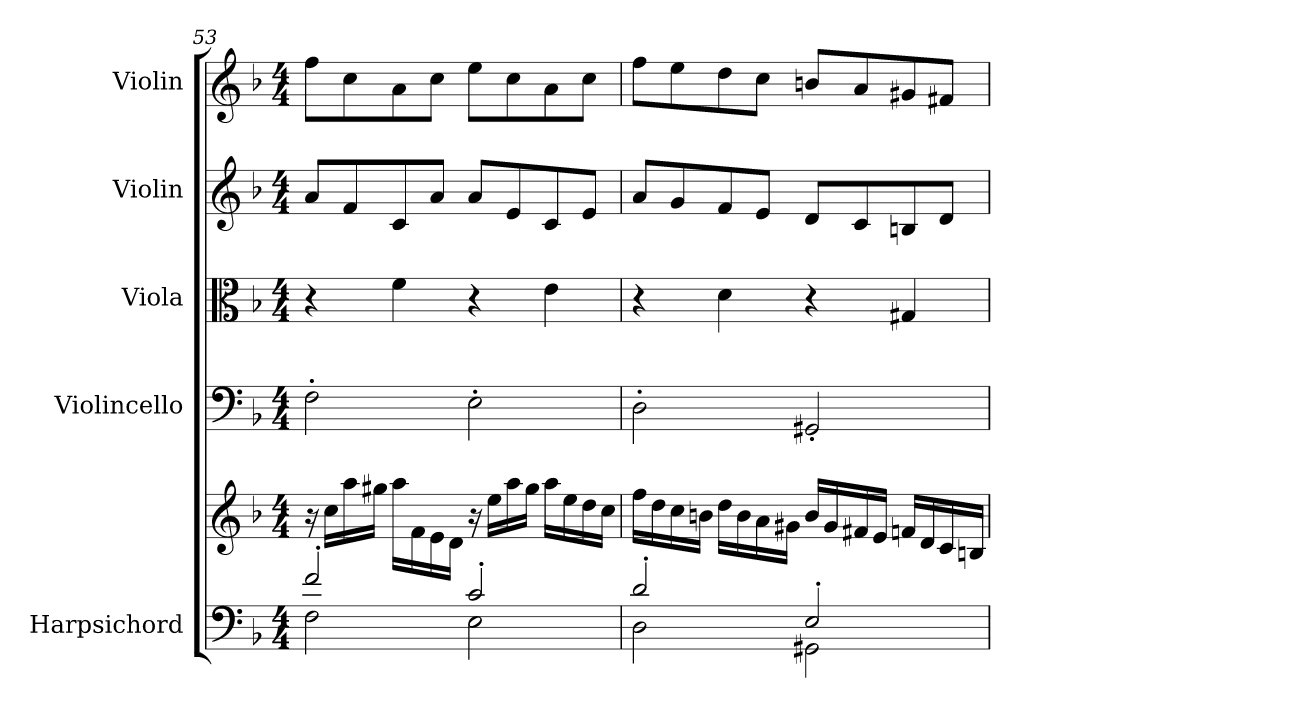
**kern	**kern	**kern	**kern	**kern	**kern
*part5	*part5	*part4	*part3	*part2	*part1
*staff6	*staff5	*staff4	*staff3	*staff2	*staff1
*I"Harpsichord	*	*I"Violincello	*I"Viola	*I"Violin	*I"Violin
*I'Hpschd	*	*I'Vc	*I'Vla	*I'Vln	*I'Vln
!!LO:PB:g=z
*clefF4	*clefG2	*clefF4	*clefC3	*clefG2	*clefG2
*k[b-]	*k[b-]	*k[b-]	*k[b-]	*k[b-]	*k[b-]
*M4/4	*M4/4	*M4/4	*M4/4	*M4/4	*M4/4
=53	=53	=53	=53	=53	=53
*^	*	*	*	*	*
2f'/	2F\	16r	2F'\	4r	8a/L	8ff\L
.	.	16cc\LL	.	.	.	.
.	.	16aa\	.	.	8f/	8cc\
.	.	16gg#X\JJ	.	.	.	.
.	.	16aa\LL	.	4f\	8c/	8a\
.	.	16f\	.	.	.	.
.	.	16e\	.	.	8a/J	8cc\J
.	.	16d\JJ	.	.	.	.
2c'/	2E\	16r	2E'\	4r	8a/L	8ee\L
.	.	16ee\LL	.	.	.	.
.	.	16aa\	.	.	8e/	8cc\
.	.	16gg#\JJ	.	.	.	.
.	.	16aa\LL	.	4e\	8c/	8a\
.	.	16ee\	.	.	.	.
.	.	16dd\	.	.	8e/J	8cc\J
.	.	16cc\JJ	.	.	.	.
=54	=54	=54	=54	=54	=54	=54
2d'/	2D\	16ff\LL	2D'\	4r	8a/L	8ff\L
.	.	16dd\	.	.	.	.
.	.	16cc\	.	.	8g/	8ee\
.	.	16bn\JJ	.	.	.	.
.	.	16dd\LL	.	4d\	8f/	8dd\
.	.	16b\	.	.	.	.
.	.	16a\	.	.	8e/J	8cc\J
.	.	16g#X\JJ	.	.	.	.
2E'/	2GG#X\	16b/LL	2GG#X'/	4r	8d/L	8bn/L
.	.	16g#/	.	.	.	.
.	.	16f#X/	.	.	8c/	8a/
.	.	16e/JJ	.	.	.	.
.	.	16fn/LL	.	4G#X/	8Bn/	8g#X/
.	.	16d/	.	.	.	.
.	.	16c/	.	.	8d/J	8f#X/J
.	.	16Bn/JJ	.	.	.	.
*v	*v	*	*	*	*	*
=	=	=	=	=	=
*-	*-	*-	*-	*-	*-
